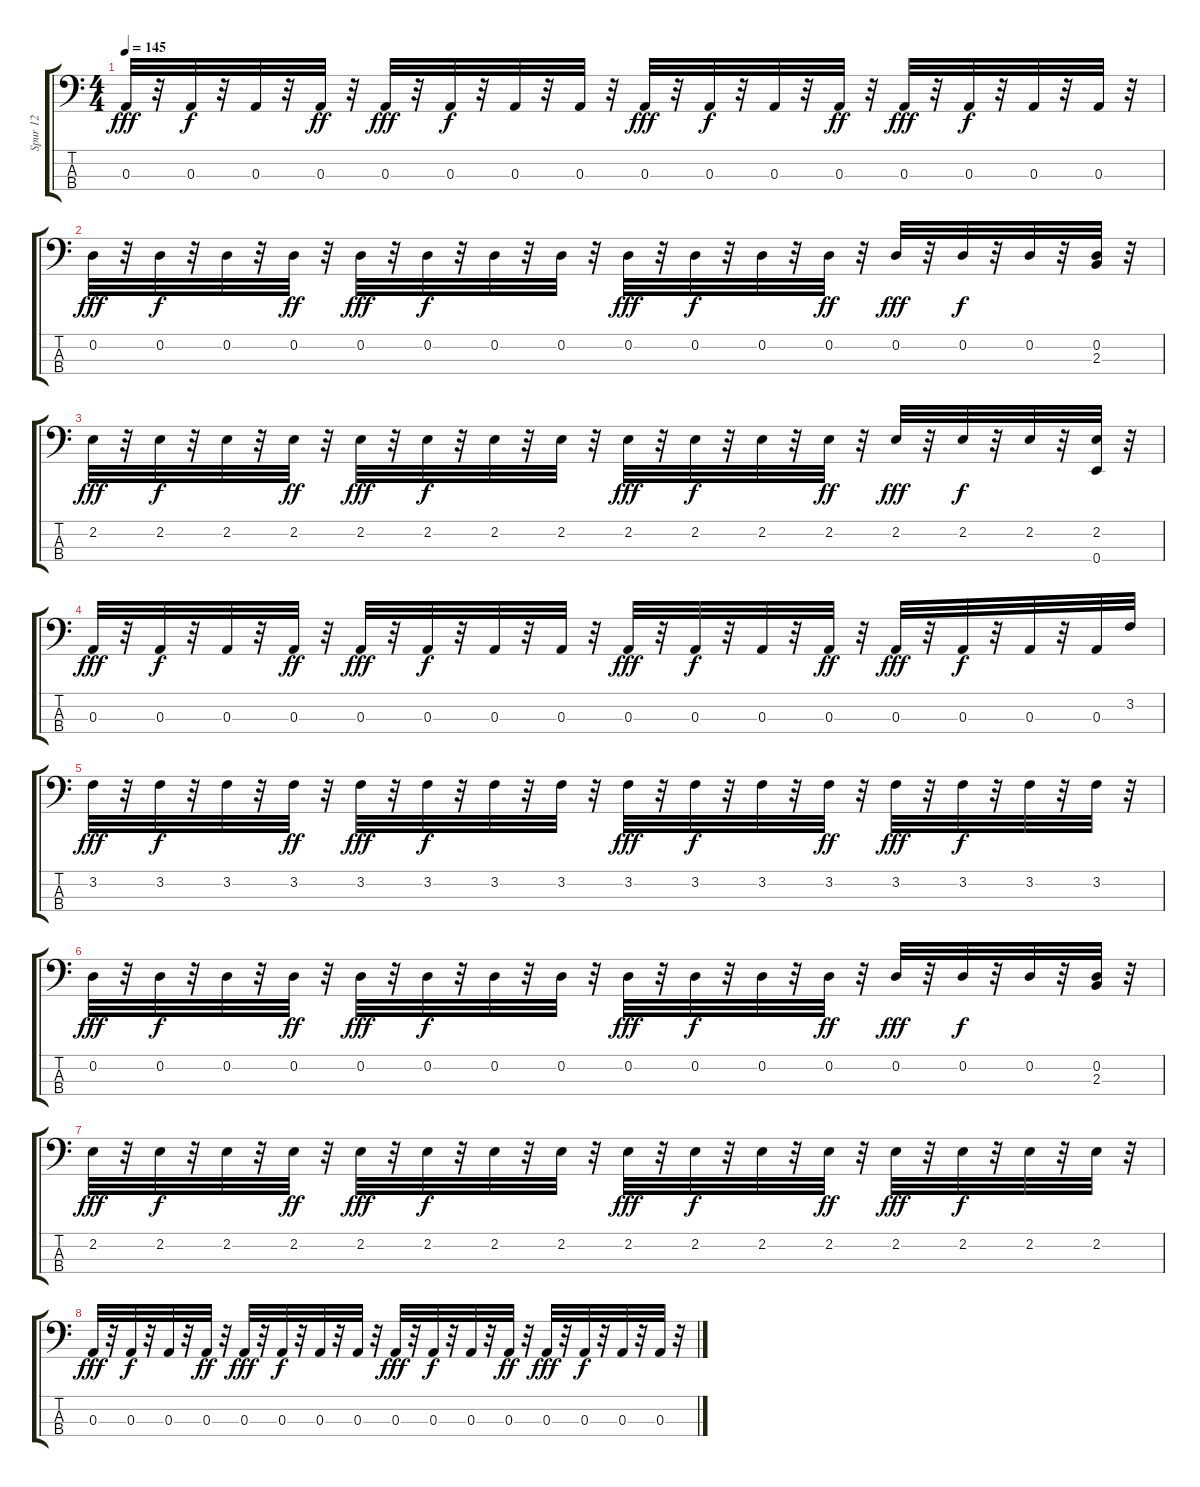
\track ("Spur 12" "Spur 12") {instrument synthbass2}
\staff {score tabs}
\tuning (G2 D2 A1 E1) {hide}
\ts (4 4)
\tempo 145
\clef f4
\ks c
0.3.32{dy fff} r.32 0.3.32{dy f} r.32 0.3.32 r.32 0.3.32{dy ff} r.32 0.3.32{dy fff} r.32 0.3.32{dy f} r.32 0.3.32 r.32 0.3.32 r.32 0.3.32{dy fff} r.32 0.3.32{dy f} r.32 0.3.32 r.32 0.3.32{dy ff} r.32 0.3.32{dy fff} r.32 0.3.32{dy f} r.32 0.3.32 r.32 0.3.32 r.32 |
0.2.32{dy fff} r.32 0.2.32{dy f} r.32 0.2.32 r.32 0.2.32{dy ff} r.32 0.2.32{dy fff} r.32 0.2.32{dy f} r.32 0.2.32 r.32 0.2.32 r.32 0.2.32{dy fff} r.32 0.2.32{dy f} r.32 0.2.32 r.32 0.2.32{dy ff} r.32 0.2.32{dy fff} r.32 0.2.32{dy f} r.32 0.2.32 r.32 (0.2 2.3).32 r.32 |
2.2.32{dy fff} r.32 2.2.32{dy f} r.32 2.2.32 r.32 2.2.32{dy ff} r.32 2.2.32{dy fff} r.32 2.2.32{dy f} r.32 2.2.32 r.32 2.2.32 r.32 2.2.32{dy fff} r.32 2.2.32{dy f} r.32 2.2.32 r.32 2.2.32{dy ff} r.32 2.2.32{dy fff} r.32 2.2.32{dy f} r.32 2.2.32 r.32 (2.2 0.4).32 r.32 |
0.3.32{dy fff} r.32 0.3.32{dy f} r.32 0.3.32 r.32 0.3.32{dy ff} r.32 0.3.32{dy fff} r.32 0.3.32{dy f} r.32 0.3.32 r.32 0.3.32 r.32 0.3.32{dy fff} r.32 0.3.32{dy f} r.32 0.3.32 r.32 0.3.32{dy ff} r.32 0.3.32{dy fff} r.32 0.3.32{dy f} r.32 0.3.32 r.32 0.3.32 3.2.32 |
3.2.32{dy fff} r.32 3.2.32{dy f} r.32 3.2.32 r.32 3.2.32{dy ff} r.32 3.2.32{dy fff} r.32 3.2.32{dy f} r.32 3.2.32 r.32 3.2.32 r.32 3.2.32{dy fff} r.32 3.2.32{dy f} r.32 3.2.32 r.32 3.2.32{dy ff} r.32 3.2.32{dy fff} r.32 3.2.32{dy f} r.32 3.2.32 r.32 3.2.32 r.32 |
0.2.32{dy fff} r.32 0.2.32{dy f} r.32 0.2.32 r.32 0.2.32{dy ff} r.32 0.2.32{dy fff} r.32 0.2.32{dy f} r.32 0.2.32 r.32 0.2.32 r.32 0.2.32{dy fff} r.32 0.2.32{dy f} r.32 0.2.32 r.32 0.2.32{dy ff} r.32 0.2.32{dy fff} r.32 0.2.32{dy f} r.32 0.2.32 r.32 (0.2 2.3).32 r.32 |
2.2.32{dy fff} r.32 2.2.32{dy f} r.32 2.2.32 r.32 2.2.32{dy ff} r.32 2.2.32{dy fff} r.32 2.2.32{dy f} r.32 2.2.32 r.32 2.2.32 r.32 2.2.32{dy fff} r.32 2.2.32{dy f} r.32 2.2.32 r.32 2.2.32{dy ff} r.32 2.2.32{dy fff} r.32 2.2.32{dy f} r.32 2.2.32 r.32 2.2.32 r.32 |
0.3.32{dy fff} r.32 0.3.32{dy f} r.32 0.3.32 r.32 0.3.32{dy ff} r.32 0.3.32{dy fff} r.32 0.3.32{dy f} r.32 0.3.32 r.32 0.3.32 r.32 0.3.32{dy fff} r.32 0.3.32{dy f} r.32 0.3.32 r.32 0.3.32{dy ff} r.32 0.3.32{dy fff} r.32 0.3.32{dy f} r.32 0.3.32 r.32 0.3.32 r.32
